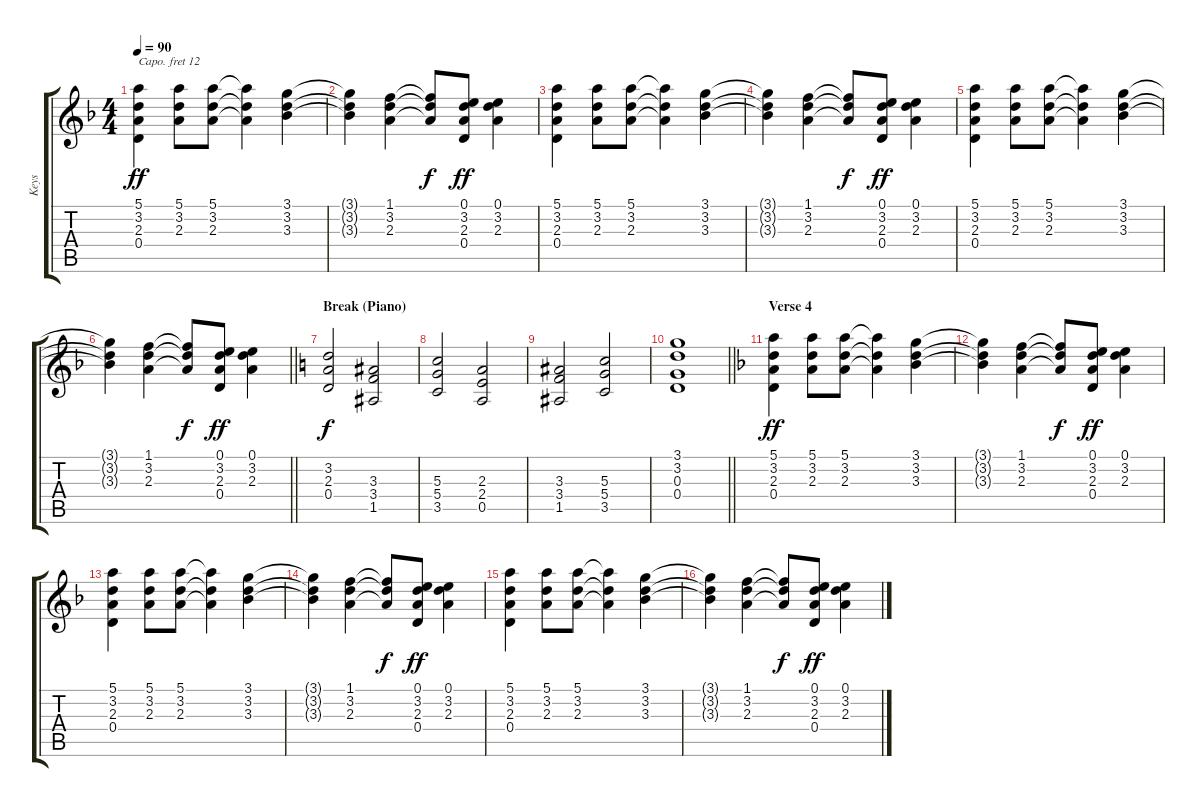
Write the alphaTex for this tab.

\track ("Keys" "Keys") {instrument drawbarorgan}
\staff {score tabs}
\capo 12
\tuning (E4 B3 G3 D3 A2 E2) {hide}
\ts (4 4)
\tempo 90
\clef g2
\ks f
(5.1 3.2 2.3 0.4).4{dy ff} (5.1 3.2 2.3).8 (5.1 3.2 2.3).8 (5.1{t} 3.2{t} 2.3{t}).4 (3.1 3.2 3.3).4 |
(3.1{t} 3.2{t} 3.3{t}).4 (1.1 3.2 2.3).4 (1.1{t} 3.2{t} 2.3{t}).8{dy f} (0.1 3.2 2.3 0.4).8{dy ff} (0.1 3.2 2.3).4 |
(5.1 3.2 2.3 0.4).4 (5.1 3.2 2.3).8 (5.1 3.2 2.3).8 (5.1{t} 3.2{t} 2.3{t}).4 (3.1 3.2 3.3).4 |
(3.1{t} 3.2{t} 3.3{t}).4 (1.1 3.2 2.3).4 (1.1{t} 3.2{t} 2.3{t}).8{dy f} (0.1 3.2 2.3 0.4).8{dy ff} (0.1 3.2 2.3).4 |
(5.1 3.2 2.3 0.4).4 (5.1 3.2 2.3).8 (5.1 3.2 2.3).8 (5.1{t} 3.2{t} 2.3{t}).4 (3.1 3.2 3.3).4 |
\barLineRight lightlight
(3.1{t} 3.2{t} 3.3{t}).4 (1.1 3.2 2.3).4 (1.1{t} 3.2{t} 2.3{t}).8{dy f} (0.1 3.2 2.3 0.4).8{dy ff} (0.1 3.2 2.3).4 |
\section ("" "Break (Piano)")
\ks c
(3.2 2.3 0.4).2{dy f instrument churchorgan} (3.3 3.4 1.5).2 |
(5.3 5.4 3.5).2 (2.3 2.4 0.5).2 |
(3.3 3.4 1.5).2 (5.3 5.4 3.5).2 |
\barLineRight lightlight
(3.1 3.2 0.3 0.4).1 |
\section ("" "Verse 4 ")
\ks f
(5.1 3.2 2.3 0.4).4{dy ff instrument electricgrandpiano} (5.1 3.2 2.3).8 (5.1 3.2 2.3).8 (5.1{t} 3.2{t} 2.3{t}).4 (3.1 3.2 3.3).4 |
(3.1{t} 3.2{t} 3.3{t}).4 (1.1 3.2 2.3).4 (1.1{t} 3.2{t} 2.3{t}).8{dy f} (0.1 3.2 2.3 0.4).8{dy ff} (0.1 3.2 2.3).4 |
(5.1 3.2 2.3 0.4).4 (5.1 3.2 2.3).8 (5.1 3.2 2.3).8 (5.1{t} 3.2{t} 2.3{t}).4 (3.1 3.2 3.3).4 |
(3.1{t} 3.2{t} 3.3{t}).4 (1.1 3.2 2.3).4 (1.1{t} 3.2{t} 2.3{t}).8{dy f} (0.1 3.2 2.3 0.4).8{dy ff} (0.1 3.2 2.3).4 |
(5.1 3.2 2.3 0.4).4 (5.1 3.2 2.3).8 (5.1 3.2 2.3).8 (5.1{t} 3.2{t} 2.3{t}).4 (3.1 3.2 3.3).4 |
(3.1{t} 3.2{t} 3.3{t}).4 (1.1 3.2 2.3).4 (1.1{t} 3.2{t} 2.3{t}).8{dy f} (0.1 3.2 2.3 0.4).8{dy ff} (0.1 3.2 2.3).4
